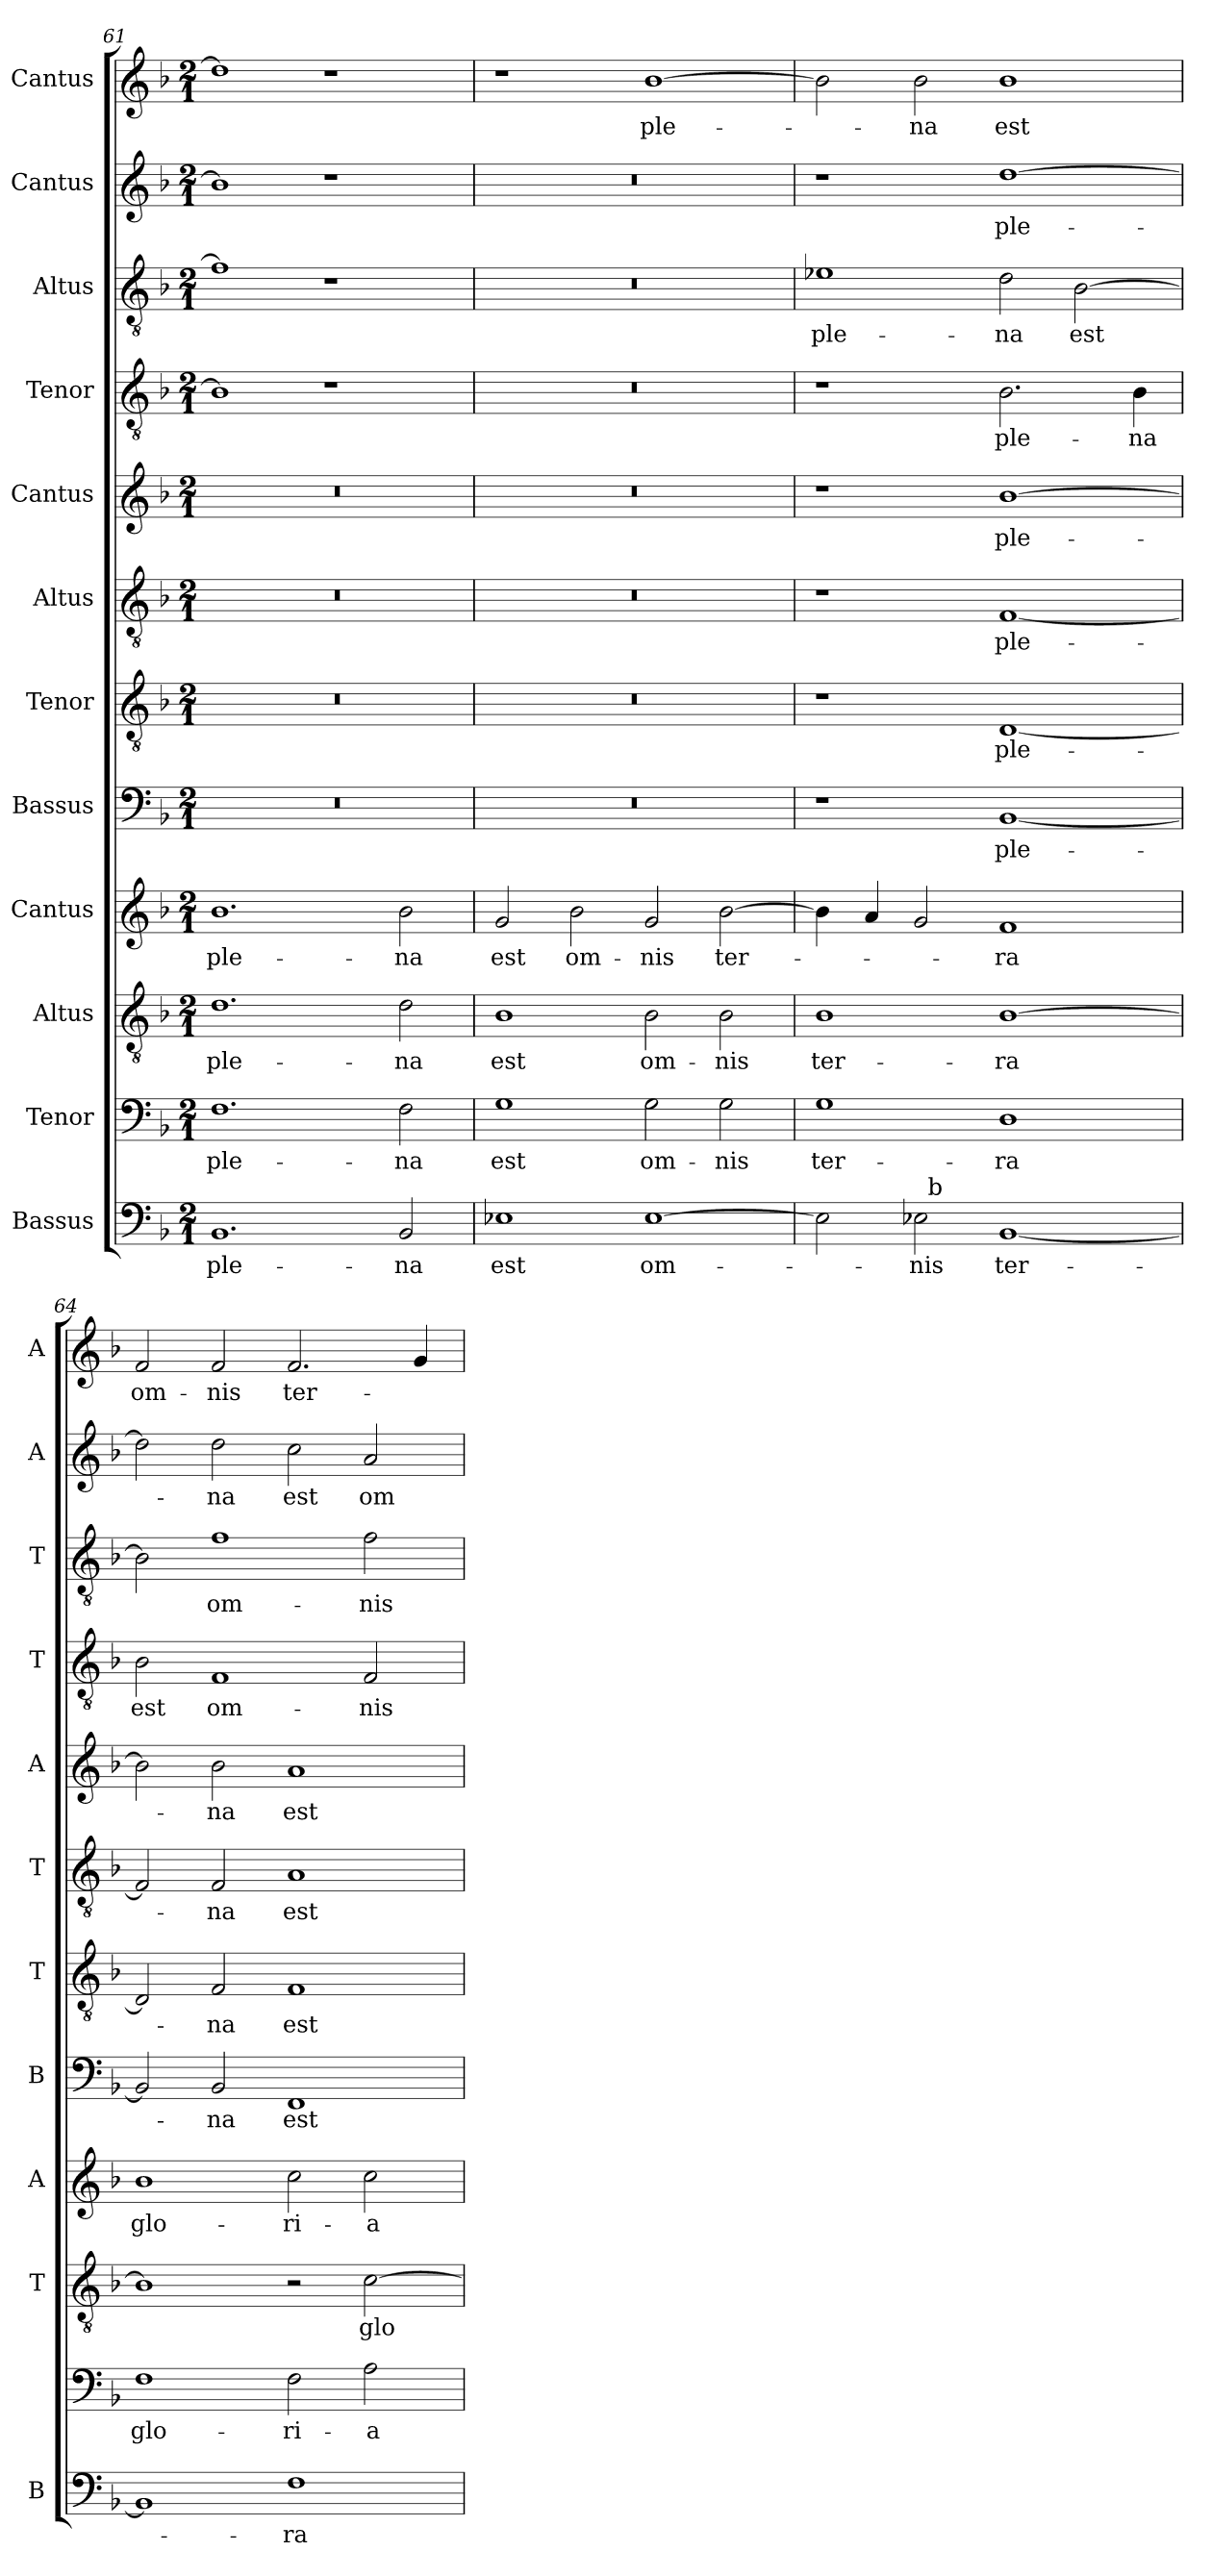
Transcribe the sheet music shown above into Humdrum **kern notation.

**kern	**text	**kern	**text	**kern	**text	**kern	**text	**kern	**text	**kern	**text	**kern	**text	**kern	**text	**kern	**text	**kern	**text	**kern	**text	**kern	**text
*part12	*part12	*part11	*part11	*part10	*part10	*part9	*part9	*part8	*part8	*part7	*part7	*part6	*part6	*part5	*part5	*part4	*part4	*part3	*part3	*part2	*part2	*part1	*part1
*staff12	*staff12	*staff11	*staff11	*staff10	*staff10	*staff9	*staff9	*staff8	*staff8	*staff7	*staff7	*staff6	*staff6	*staff5	*staff5	*staff4	*staff4	*staff3	*staff3	*staff2	*staff2	*staff1	*staff1
*I"Bassus	*	*I"Tenor	*	*I"Altus	*	*I"Cantus	*	*I"Bassus	*	*I"Tenor	*	*I"Altus	*	*I"Cantus	*	*I"Tenor	*	*I"Altus	*	*I"Cantus	*	*I"Cantus	*
*I'B	*	*	*	*I'T	*	*I'A	*	*I'B	*	*I'T	*	*I'T	*	*I'A	*	*I'T	*	*I'T	*	*I'A	*	*I'A	*
!!LO:PB:g=z
*clefF4	*	*clefF4	*	*clefGv2	*	*clefG2	*	*clefF4	*	*clefGv2	*	*clefGv2	*	*clefG2	*	*clefGv2	*	*clefGv2	*	*clefG2	*	*clefG2	*
*	*	*	*	*ITrd7c12	*	*	*	*	*	*ITrd7c12	*	*ITrd7c12	*	*	*	*ITrd7c12	*	*ITrd7c12	*	*	*	*	*
*k[b-]	*	*k[b-]	*	*k[b-]	*	*k[b-]	*	*k[b-]	*	*k[b-]	*	*k[b-]	*	*k[b-]	*	*k[b-]	*	*k[b-]	*	*k[b-]	*	*k[b-]	*
*F:	*	*F:	*	*F:	*	*F:	*	*F:	*	*F:	*	*F:	*	*F:	*	*F:	*	*F:	*	*F:	*	*F:	*
*M2/1	*	*M2/1	*	*M2/1	*	*M2/1	*	*M2/1	*	*M2/1	*	*M2/1	*	*M2/1	*	*M2/1	*	*M2/1	*	*M2/1	*	*M2/1	*
=61	=61	=61	=61	=61	=61	=61	=61	=61	=61	=61	=61	=61	=61	=61	=61	=61	=61	=61	=61	=61	=61	=61	=61
!	!LO:LY:b	!	!LO:LY:b	!	!LO:LY:b	!	!LO:LY:b	!LO:N:vis=1	!	!LO:N:vis=1	!	!LO:N:vis=1	!	!LO:N:vis=1	!	!	!	!	!	!	!	!	!
1.BB-	ple-	1.F	ple-	1.D	ple-	1.b-	ple-	0r	.	0r	.	0r	.	0r	.	1BB-]	.	1F]	.	1b-]	.	1dd]	.
.	.	.	.	.	.	.	.	.	.	.	.	.	.	.	.	1r	.	1r	.	1r	.	1r	.
!	!LO:LY:b	!	!LO:LY:b	!	!LO:LY:b	!	!LO:LY:b	!	!	!	!	!	!	!	!	!	!	!	!	!	!	!	!
2BB-/	-na	2F\	-na	2D\	-na	2b-\	-na	.	.	.	.	.	.	.	.	.	.	.	.	.	.	.	.
=62	=62	=62	=62	=62	=62	=62	=62	=62	=62	=62	=62	=62	=62	=62	=62	=62	=62	=62	=62	=62	=62	=62	=62
!	!LO:LY:b	!	!LO:LY:b	!	!LO:LY:b	!	!LO:LY:b	!LO:N:vis=1	!	!LO:N:vis=1	!	!LO:N:vis=1	!	!LO:N:vis=1	!	!LO:N:vis=1	!	!LO:N:vis=1	!	!LO:N:vis=1	!	!	!
1E-X	est	1G	est	1BB-	est	2g/	est	0r	.	0r	.	0r	.	0r	.	0r	.	0r	.	0r	.	1r	.
!	!	!	!	!	!	!	!LO:LY:b	!	!	!	!	!	!	!	!	!	!	!	!	!	!	!	!
.	.	.	.	.	.	2b-\	om-	.	.	.	.	.	.	.	.	.	.	.	.	.	.	.	.
!	!LO:LY:b	!	!LO:LY:b	!	!LO:LY:b	!	!LO:LY:b	!	!	!	!	!	!	!	!	!	!	!	!	!	!	!	!LO:LY:b
[>1E-	om-	2G\	om-	2BB-\	om-	2g/	-nis	.	.	.	.	.	.	.	.	.	.	.	.	.	.	[>1b-	ple-
!	!	!	!LO:LY:b	!	!LO:LY:b	!	!LO:LY:b	!	!	!	!	!	!	!	!	!	!	!	!	!	!	!	!
.	.	2G\	-nis	2BB-\	-nis	[>2b-\	ter-	.	.	.	.	.	.	.	.	.	.	.	.	.	.	.	.
=63	=63	=63	=63	=63	=63	=63	=63	=63	=63	=63	=63	=63	=63	=63	=63	=63	=63	=63	=63	=63	=63	=63	=63
!	!	!	!LO:LY:b	!	!LO:LY:b	!	!	!	!	!	!	!	!	!	!	!	!	!	!LO:LY:b	!	!	!	!
*^	*	*	*	*	*	*	*	*	*	*	*	*	*	*	*	*	*	*	*	*	*	*	*
2E-\]	2ryy	.	1G	ter-	1BB-	ter-	4b-\]	.	1r	.	1r	.	1r	.	1r	.	1r	.	1E-X	ple-	1r	.	2b-\]	.
.	.	.	.	.	.	.	4a/	.	.	.	.	.	.	.	.	.	.	.	.	.	.	.	.	.
!	!	!LO:LY:b	!	!	!	!	!	!	!	!	!	!	!	!	!	!	!	!	!	!	!	!	!	!LO:LY:b
2E-\	32ryy	-nis	.	.	.	.	2g/	.	.	.	.	.	.	.	.	.	.	.	.	.	.	.	2b-\	-na
!	!LO:TX:a:t=b	!	!	!	!	!	!	!	!	!	!	!	!	!	!	!	!	!	!	!	!	!	!	!
.	1ryy	.	.	.	.	.	.	.	.	.	.	.	.	.	.	.	.	.	.	.	.	.	.	.
!	!	!LO:LY:b	!	!LO:LY:b	!	!LO:LY:b	!	!LO:LY:b	!	!LO:LY:b	!	!LO:LY:b	!	!LO:LY:b	!	!LO:LY:b	!	!LO:LY:b	!	!LO:LY:b	!	!LO:LY:b	!	!LO:LY:b
[<1BB-	.	ter-	1D	-ra	[>1BB-	-ra	1f	-ra	[<1BB-	ple-	[<1DD	ple-	[<1FF	ple-	[>1b-	ple-	2.BB-\	ple-	2D\	-na	[>1dd	ple-	1b-	est
!	!	!	!	!	!	!	!	!	!	!	!	!	!	!	!	!	!	!	!	!LO:LY:b	!	!	!	!
.	.	.	.	.	.	.	.	.	.	.	.	.	.	.	.	.	.	.	[>2BB-\	est	.	.	.	.
.	4...ryy	.	.	.	.	.	.	.	.	.	.	.	.	.	.	.	.	.	.	.	.	.	.	.
!	!	!	!	!	!	!	!	!	!	!	!	!	!	!	!	!	!	!LO:LY:b	!	!	!	!	!	!
.	.	.	.	.	.	.	.	.	.	.	.	.	.	.	.	.	4BB-\	-na	.	.	.	.	.	.
=64	=64	=64	=64	=64	=64	=64	=64	=64	=64	=64	=64	=64	=64	=64	=64	=64	=64	=64	=64	=64	=64	=64	=64	=64
!	!	!	!	!LO:LY:b	!	!	!	!LO:LY:b	!	!	!	!	!	!	!	!	!	!LO:LY:b	!	!	!	!	!	!LO:LY:b
*v	*v	*	*	*	*	*	*	*	*	*	*	*	*	*	*	*	*	*	*	*	*	*	*	*
1BB-]	.	1F	glo-	1BB-]	.	1b-	glo-	2BB-/]	.	2DD/]	.	2FF/]	.	2b-\]	.	2BB-\	est	2BB-\]	.	2dd\]	.	2f/	om-
!	!	!	!	!	!	!	!	!	!LO:LY:b	!	!LO:LY:b	!	!LO:LY:b	!	!LO:LY:b	!	!LO:LY:b	!	!LO:LY:b	!	!LO:LY:b	!	!LO:LY:b
.	.	.	.	.	.	.	.	2BB-/	-na	2FF/	-na	2FF/	-na	2b-\	-na	1FF	om-	1F	om-	2dd\	-na	2f/	-nis
!	!LO:LY:b	!	!LO:LY:b	!	!	!	!LO:LY:b	!	!LO:LY:b	!	!LO:LY:b	!	!LO:LY:b	!	!LO:LY:b	!	!	!	!	!	!LO:LY:b	!	!LO:LY:b
1F	-ra	2F\	-ri-	2r	.	2cc\	-ri-	1FF	est	1FF	est	1AA	est	1a	est	.	.	.	.	2cc\	est	2.f/	ter-
!	!	!	!LO:LY:b	!	!LO:LY:b	!	!LO:LY:b	!	!	!	!	!	!	!	!	!	!LO:LY:b	!	!LO:LY:b	!	!LO:LY:b	!	!
.	.	2A\	-a	[>2C\	glo-	2cc\	-a	.	.	.	.	.	.	.	.	2FF/	-nis	2F\	-nis	2a/	om-	.	.
.	.	.	.	.	.	.	.	.	.	.	.	.	.	.	.	.	.	.	.	.	.	4g/	.
=	=	=	=	=	=	=	=	=	=	=	=	=	=	=	=	=	=	=	=	=	=	=	=
*-	*-	*-	*-	*-	*-	*-	*-	*-	*-	*-	*-	*-	*-	*-	*-	*-	*-	*-	*-	*-	*-	*-	*-
